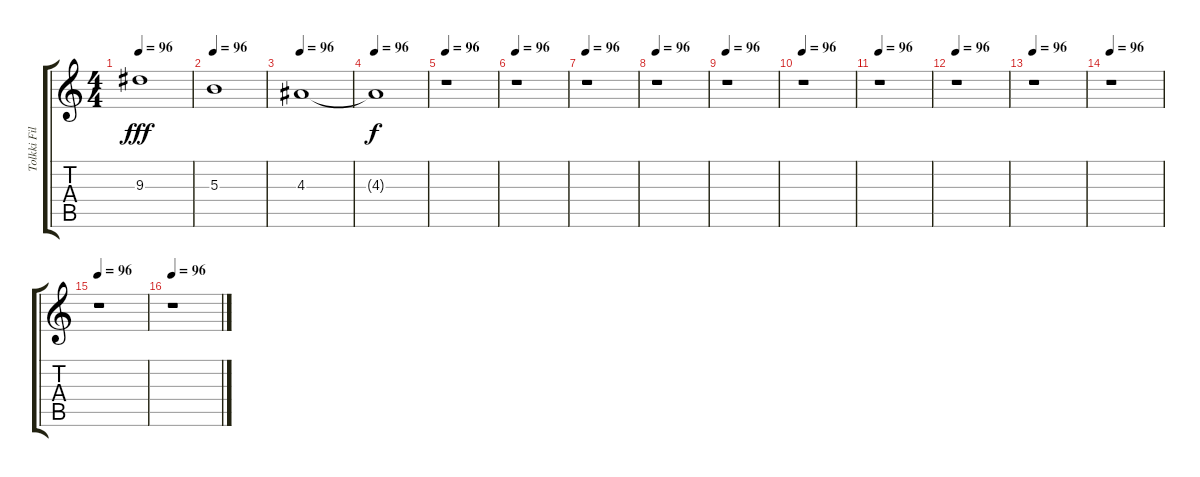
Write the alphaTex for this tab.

\track ("Tolkki Fills" "Tolkki Fil") {instrument overdrivenguitar}
\staff {score tabs}
\tuning (Eb4 Bb3 Gb3 Db3 Ab2 Eb2) {hide}
\ts (4 4)
\tempo 96
\clef g2
\ks c
9.3.1{dy fff} |
\tempo 96
5.3.1 |
\tempo 96
4.3.1 |
\tempo 96
4.3{t}.1{dy f} |
\tempo 96
r.1 |
\tempo 96
r.1 |
\tempo 96
r.1 |
\tempo 96
r.1 |
\tempo 96
r.1 |
\tempo 96
r.1 |
\tempo 96
r.1 |
\tempo 96
r.1 |
\tempo 96
r.1 |
\tempo 96
r.1 |
\tempo 96
r.1 |
\tempo 96
r.1
